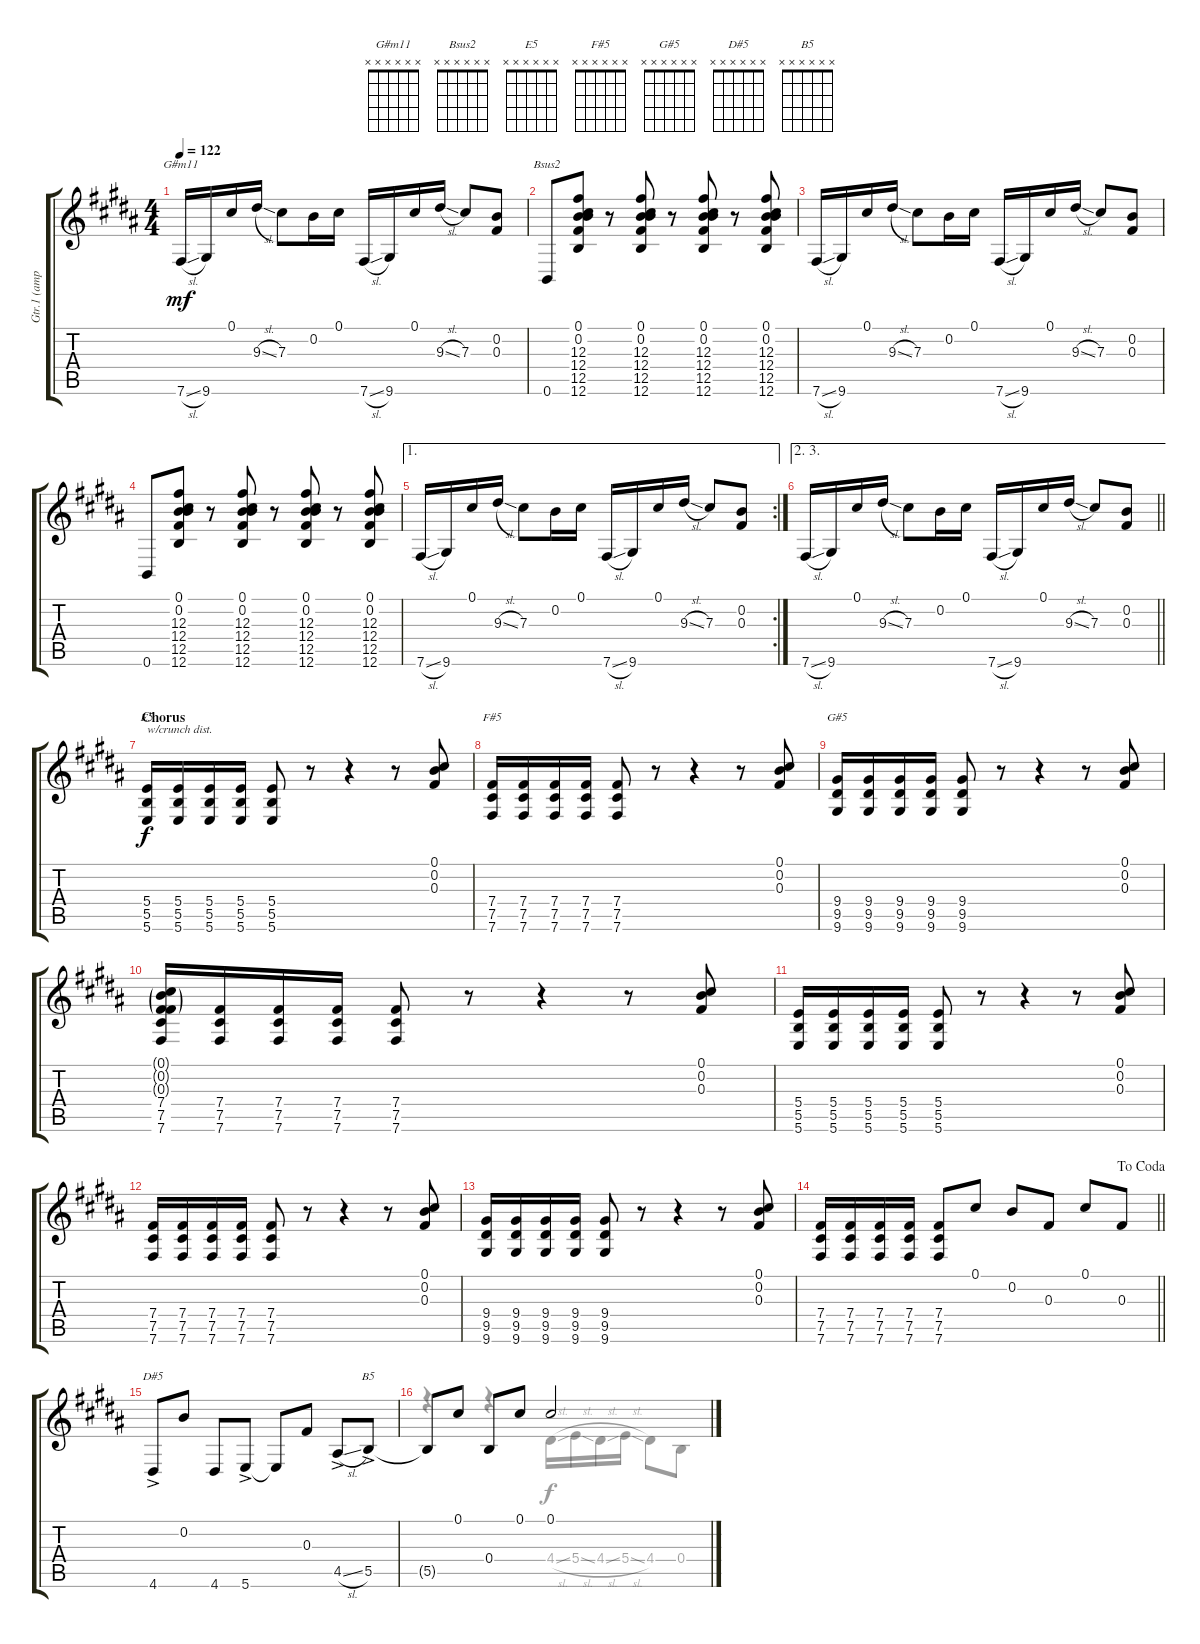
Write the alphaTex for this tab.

\track ("Gtr.1 (amplified resonator lapsteel)" "Gtr.1 (amp") {instrument acousticguitarsteel}
\staff {score tabs}
\tuning (Db4 B3 Gb3 B2 Gb2 B1) {hide}
\chord ("G#m11" x x x x x x)
\chord ("Bsus2" x x x x x x)
\chord ("E5" x x x x x x)
\chord ("F#5" x x x x x x)
\chord ("G#5" x x x x x x)
\chord ("D#5" x x x x x x)
\chord ("B5" x x x x x x)
\voice
\ts (4 4)
\tempo 122
\clef g2
\ks b
7.6{sl}.16{ch "G#m11" dy mf} 9.6.16 0.1.16 9.3{sl}.16 7.3.8 0.2.16 0.1.16 7.6{sl}.16 9.6.16 0.1.16 9.3{sl}.16 7.3.8 (0.2 0.3).8 |
0.6.8{ch "Bsus2"} (0.1 0.2 12.3 12.4 12.5 12.6).8 r.8 (0.1 0.2 12.3 12.4 12.5 12.6).8 r.8 (0.1 0.2 12.3 12.4 12.5 12.6).8 r.8 (0.1 0.2 12.3 12.4 12.5 12.6).8 |
7.6{sl}.16 9.6.16 0.1.16 9.3{sl}.16 7.3.8 0.2.16 0.1.16 7.6{sl}.16 9.6.16 0.1.16 9.3{sl}.16 7.3.8 (0.2 0.3).8 |
0.6.8 (0.1 0.2 12.3 12.4 12.5 12.6).8 r.8 (0.1 0.2 12.3 12.4 12.5 12.6).8 r.8 (0.1 0.2 12.3 12.4 12.5 12.6).8 r.8 (0.1 0.2 12.3 12.4 12.5 12.6).8 |
\ae 1
\rc 2
7.6{sl}.16 9.6.16 0.1.16 9.3{sl}.16 7.3.8 0.2.16 0.1.16 7.6{sl}.16 9.6.16 0.1.16 9.3{sl}.16 7.3.8 (0.2 0.3).8 |
\ae (2 3)
\barLineRight lightlight
7.6{sl}.16 9.6.16 0.1.16 9.3{sl}.16 7.3.8 0.2.16 0.1.16 7.6{sl}.16 9.6.16 0.1.16 9.3{sl}.16 7.3.8 (0.2 0.3).8 |
\section ("" "Chorus")
(5.4 5.5 5.6).16{ch "E5" txt "w/crunch dist." dy f instrument distortionguitar} (5.4 5.5 5.6).16 (5.4 5.5 5.6).16 (5.4 5.5 5.6).16 (5.4 5.5 5.6).8 r.8 r.4 r.8 (0.1 0.2 0.3).8 |
(7.4 7.5 7.6).16{ch "F#5"} (7.4 7.5 7.6).16 (7.4 7.5 7.6).16 (7.4 7.5 7.6).16 (7.4 7.5 7.6).8 r.8 r.4 r.8 (0.1 0.2 0.3).8 |
(9.4 9.5 9.6).16{ch "G#5"} (9.4 9.5 9.6).16 (9.4 9.5 9.6).16 (9.4 9.5 9.6).16 (9.4 9.5 9.6).8 r.8 r.4 r.8 (0.1 0.2 0.3).8 |
(0.1{g} 0.2{g} 0.3{g} 7.4 7.5 7.6).16 (7.4 7.5 7.6).16 (7.4 7.5 7.6).16 (7.4 7.5 7.6).16 (7.4 7.5 7.6).8 r.8 r.4 r.8 (0.1 0.2 0.3).8 |
(5.4 5.5 5.6).16 (5.4 5.5 5.6).16 (5.4 5.5 5.6).16 (5.4 5.5 5.6).16 (5.4 5.5 5.6).8 r.8 r.4 r.8 (0.1 0.2 0.3).8 |
(7.4 7.5 7.6).16 (7.4 7.5 7.6).16 (7.4 7.5 7.6).16 (7.4 7.5 7.6).16 (7.4 7.5 7.6).8 r.8 r.4 r.8 (0.1 0.2 0.3).8 |
(9.4 9.5 9.6).16 (9.4 9.5 9.6).16 (9.4 9.5 9.6).16 (9.4 9.5 9.6).16 (9.4 9.5 9.6).8 r.8 r.4 r.8 (0.1 0.2 0.3).8 |
\jump dacoda
\barLineRight lightlight
(7.4 7.5 7.6).16 (7.4 7.5 7.6).16 (7.4 7.5 7.6).16 (7.4 7.5 7.6).16 (7.4 7.5 7.6).8 0.1.8 0.2.8 0.3.8 0.1.8 0.3.8 |
4.6{ac}.8{ch "D#5"} 0.2.8 4.6.8 5.6{ac}.8 5.6{t}.8 0.3.8 4.5{sl ac}.8 5.5{ac}.8{ch "B5"} |
5.5{t}.8 0.1.8 0.4.8 0.1.8 0.1.2
\voice
\clef g2
\ottava regular
\simile none
\ks b
|
|
|
|
|
\barLineRight lightlight
|
|
|
|
|
|
|
|
\barLineRight lightlight
|
|
r.4 r.4 4.4{sl}.16 5.4{sl}.16 4.4{sl}.16 5.4{sl}.16 4.4.8 0.4.8
